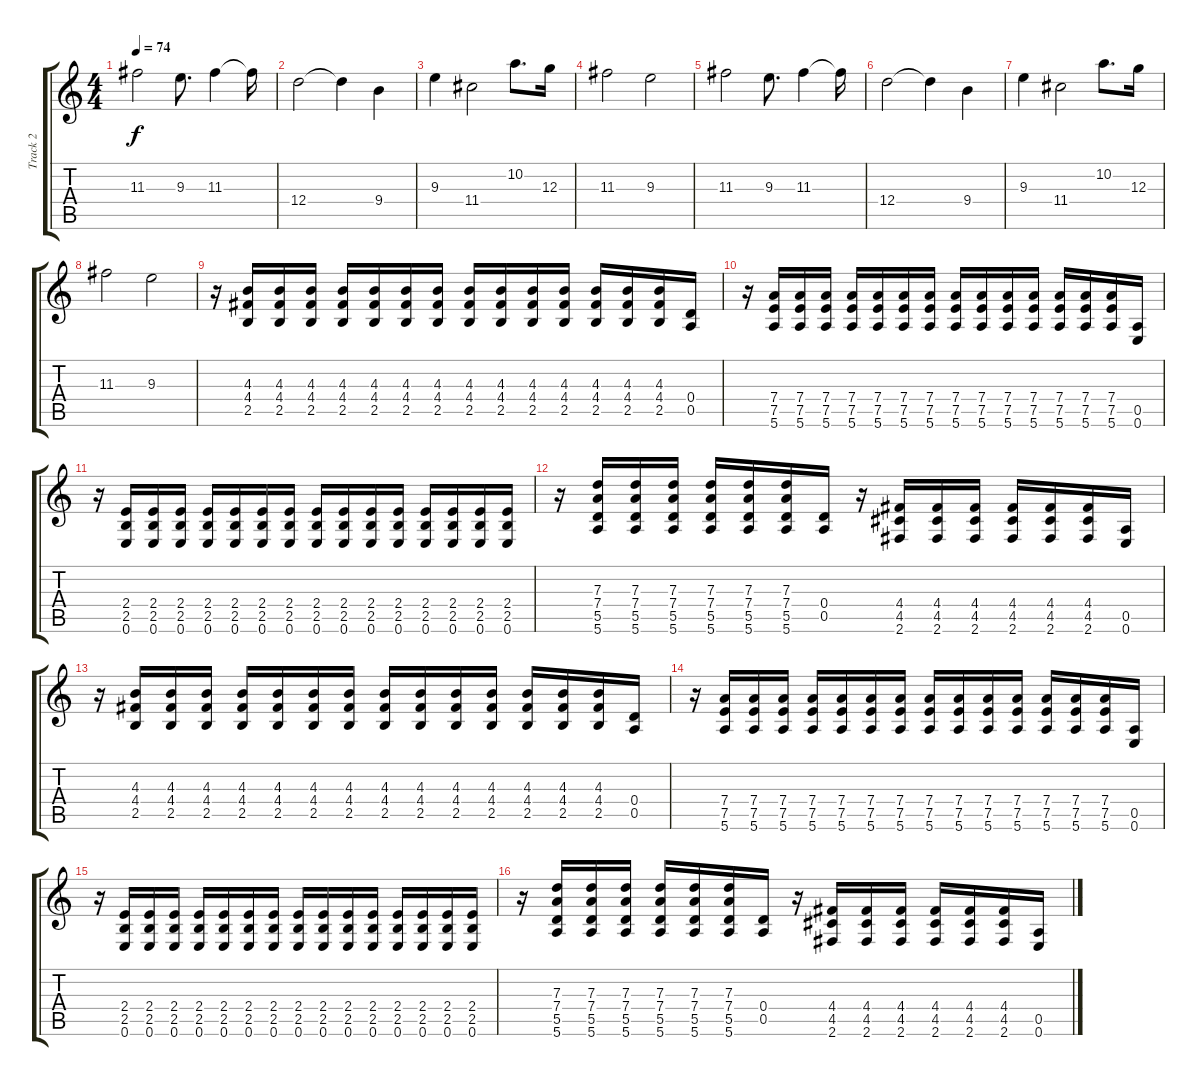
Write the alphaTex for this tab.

\track ("Track 2" "Track 2") {instrument electricguitarclean}
\staff {score tabs}
\tuning (E4 B3 G3 D3 A2 E2) {hide}
\ts (4 4)
\tempo 74
\clef g2
\ks c
11.3.2{dy f} 9.3.8{d} 11.3.4 11.3{t}.16 |
12.4.2 12.4{t}.4 9.4.4 |
9.3.4 11.4.2 10.2.8{d} 12.3.16 |
11.3.2 9.3.2 |
11.3.2 9.3.8{d} 11.3.4 11.3{t}.16 |
12.4.2 12.4{t}.4 9.4.4 |
9.3.4 11.4.2 10.2.8{d} 12.3.16 |
11.3.2 9.3.2 |
r.16{volume 13 instrument overdrivenguitar} (4.3 4.4 2.5).16 (4.3 4.4 2.5).16 (4.3 4.4 2.5).16 (4.3 4.4 2.5).16 (4.3 4.4 2.5).16 (4.3 4.4 2.5).16 (4.3 4.4 2.5).16 (4.3 4.4 2.5).16 (4.3 4.4 2.5).16 (4.3 4.4 2.5).16 (4.3 4.4 2.5).16 (4.3 4.4 2.5).16 (4.3 4.4 2.5).16 (4.3 4.4 2.5).16 (0.4 0.5).16 |
r.16 (7.4 7.5 5.6).16 (7.4 7.5 5.6).16 (7.4 7.5 5.6).16 (7.4 7.5 5.6).16 (7.4 7.5 5.6).16 (7.4 7.5 5.6).16 (7.4 7.5 5.6).16 (7.4 7.5 5.6).16 (7.4 7.5 5.6).16 (7.4 7.5 5.6).16 (7.4 7.5 5.6).16 (7.4 7.5 5.6).16 (7.4 7.5 5.6).16 (7.4 7.5 5.6).16 (0.5 0.6).16 |
r.16 (2.4 2.5 0.6).16 (2.4 2.5 0.6).16 (2.4 2.5 0.6).16 (2.4 2.5 0.6).16 (2.4 2.5 0.6).16 (2.4 2.5 0.6).16 (2.4 2.5 0.6).16 (2.4 2.5 0.6).16 (2.4 2.5 0.6).16 (2.4 2.5 0.6).16 (2.4 2.5 0.6).16 (2.4 2.5 0.6).16 (2.4 2.5 0.6).16 (2.4 2.5 0.6).16 (2.4 2.5 0.6).16 |
r.16 (7.3 7.4 5.5 5.6).16 (7.3 7.4 5.5 5.6).16 (7.3 7.4 5.5 5.6).16 (7.3 7.4 5.5 5.6).16 (7.3 7.4 5.5 5.6).16 (7.3 7.4 5.5 5.6).16 (0.4 0.5).16 r.16 (4.4 4.5 2.6).16 (4.4 4.5 2.6).16 (4.4 4.5 2.6).16 (4.4 4.5 2.6).16 (4.4 4.5 2.6).16 (4.4 4.5 2.6).16 (0.5 0.6).16 |
r.16 (4.3 4.4 2.5).16 (4.3 4.4 2.5).16 (4.3 4.4 2.5).16 (4.3 4.4 2.5).16 (4.3 4.4 2.5).16 (4.3 4.4 2.5).16 (4.3 4.4 2.5).16 (4.3 4.4 2.5).16 (4.3 4.4 2.5).16 (4.3 4.4 2.5).16 (4.3 4.4 2.5).16 (4.3 4.4 2.5).16 (4.3 4.4 2.5).16 (4.3 4.4 2.5).16 (0.4 0.5).16 |
r.16 (7.4 7.5 5.6).16 (7.4 7.5 5.6).16 (7.4 7.5 5.6).16 (7.4 7.5 5.6).16 (7.4 7.5 5.6).16 (7.4 7.5 5.6).16 (7.4 7.5 5.6).16 (7.4 7.5 5.6).16 (7.4 7.5 5.6).16 (7.4 7.5 5.6).16 (7.4 7.5 5.6).16 (7.4 7.5 5.6).16 (7.4 7.5 5.6).16 (7.4 7.5 5.6).16 (0.5 0.6).16 |
r.16 (2.4 2.5 0.6).16 (2.4 2.5 0.6).16 (2.4 2.5 0.6).16 (2.4 2.5 0.6).16 (2.4 2.5 0.6).16 (2.4 2.5 0.6).16 (2.4 2.5 0.6).16 (2.4 2.5 0.6).16 (2.4 2.5 0.6).16 (2.4 2.5 0.6).16 (2.4 2.5 0.6).16 (2.4 2.5 0.6).16 (2.4 2.5 0.6).16 (2.4 2.5 0.6).16 (2.4 2.5 0.6).16 |
r.16 (7.3 7.4 5.5 5.6).16 (7.3 7.4 5.5 5.6).16 (7.3 7.4 5.5 5.6).16 (7.3 7.4 5.5 5.6).16 (7.3 7.4 5.5 5.6).16 (7.3 7.4 5.5 5.6).16 (0.4 0.5).16 r.16 (4.4 4.5 2.6).16 (4.4 4.5 2.6).16 (4.4 4.5 2.6).16 (4.4 4.5 2.6).16 (4.4 4.5 2.6).16 (4.4 4.5 2.6).16 (0.5 0.6).16
